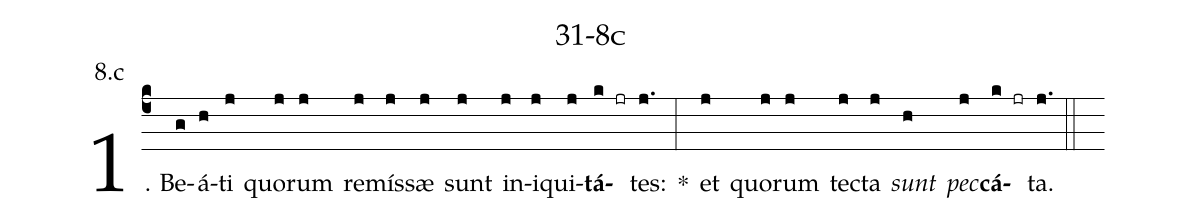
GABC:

name: 31-8c;
annotation: 8.c;
%%
(c4)1. Be(g)á(h)ti(j) quo(j)rum(j) re(j)mís(j)sæ(j) sunt(j) in(j)i(j)qui(j)<b>tá</b>(k jr)tes:(j.) *(:) et(j) quo(j)rum(j) tec(j)ta(j) <i>sunt</i>(h) <i>pec</i>(j)<b>cá</b>(k jr)ta.(j.) (::)
